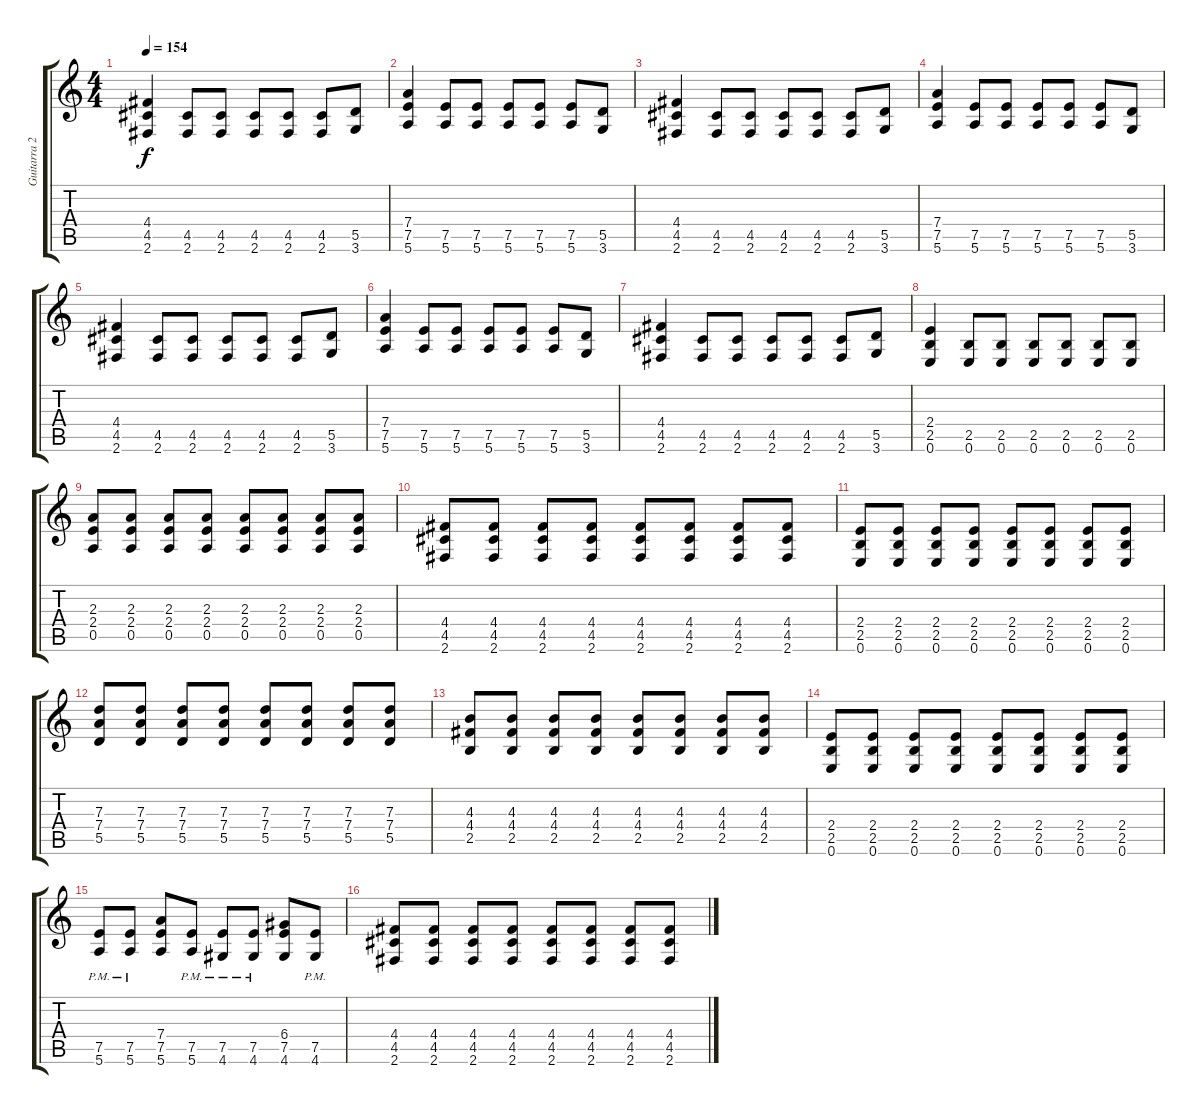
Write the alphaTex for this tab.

\track ("Guitarra 2" "Guitarra 2") {instrument distortionguitar}
\staff {score tabs}
\tuning (E4 B3 G3 D3 A2 E2) {hide}
\ts (4 4)
\tempo 154
\clef g2
\ks c
(4.4 4.5 2.6).4{dy f} (4.5 2.6).8 (4.5 2.6).8 (4.5 2.6).8 (4.5 2.6).8 (4.5 2.6).8 (5.5 3.6).8 |
(7.4 7.5 5.6).4 (7.5 5.6).8 (7.5 5.6).8 (7.5 5.6).8 (7.5 5.6).8 (7.5 5.6).8 (5.5 3.6).8 |
(4.4 4.5 2.6).4 (4.5 2.6).8 (4.5 2.6).8 (4.5 2.6).8 (4.5 2.6).8 (4.5 2.6).8 (5.5 3.6).8 |
(7.4 7.5 5.6).4 (7.5 5.6).8 (7.5 5.6).8 (7.5 5.6).8 (7.5 5.6).8 (7.5 5.6).8 (5.5 3.6).8 |
(4.4 4.5 2.6).4 (4.5 2.6).8 (4.5 2.6).8 (4.5 2.6).8 (4.5 2.6).8 (4.5 2.6).8 (5.5 3.6).8 |
(7.4 7.5 5.6).4 (7.5 5.6).8 (7.5 5.6).8 (7.5 5.6).8 (7.5 5.6).8 (7.5 5.6).8 (5.5 3.6).8 |
(4.4 4.5 2.6).4 (4.5 2.6).8 (4.5 2.6).8 (4.5 2.6).8 (4.5 2.6).8 (4.5 2.6).8 (5.5 3.6).8 |
(2.4 2.5 0.6).4 (2.5 0.6).8 (2.5 0.6).8 (2.5 0.6).8 (2.5 0.6).8 (2.5 0.6).8 (2.5 0.6).8 |
(2.3 2.4 0.5).8 (2.3 2.4 0.5).8 (2.3 2.4 0.5).8 (2.3 2.4 0.5).8 (2.3 2.4 0.5).8 (2.3 2.4 0.5).8 (2.3 2.4 0.5).8 (2.3 2.4 0.5).8 |
(4.4 4.5 2.6).8 (4.4 4.5 2.6).8 (4.4 4.5 2.6).8 (4.4 4.5 2.6).8 (4.4 4.5 2.6).8 (4.4 4.5 2.6).8 (4.4 4.5 2.6).8 (4.4 4.5 2.6).8 |
(2.4 2.5 0.6).8 (2.4 2.5 0.6).8 (2.4 2.5 0.6).8 (2.4 2.5 0.6).8 (2.4 2.5 0.6).8 (2.4 2.5 0.6).8 (2.4 2.5 0.6).8 (2.4 2.5 0.6).8 |
(7.3 7.4 5.5).8 (7.3 7.4 5.5).8 (7.3 7.4 5.5).8 (7.3 7.4 5.5).8 (7.3 7.4 5.5).8 (7.3 7.4 5.5).8 (7.3 7.4 5.5).8 (7.3 7.4 5.5).8 |
(4.3 4.4 2.5).8 (4.3 4.4 2.5).8 (4.3 4.4 2.5).8 (4.3 4.4 2.5).8 (4.3 4.4 2.5).8 (4.3 4.4 2.5).8 (4.3 4.4 2.5).8 (4.3 4.4 2.5).8 |
(2.4 2.5 0.6).8 (2.4 2.5 0.6).8 (2.4 2.5 0.6).8 (2.4 2.5 0.6).8 (2.4 2.5 0.6).8 (2.4 2.5 0.6).8 (2.4 2.5 0.6).8 (2.4 2.5 0.6).8 |
(7.5{pm} 5.6{pm}).8 (7.5{pm} 5.6{pm}).8 (7.4 7.5 5.6).8 (7.5{pm} 5.6{pm}).8 (7.5{pm} 4.6{pm}).8 (7.5{pm} 4.6{pm}).8 (6.4 7.5 4.6).8 (7.5{pm} 4.6{pm}).8 |
(4.4 4.5 2.6).8 (4.4 4.5 2.6).8 (4.4 4.5 2.6).8 (4.4 4.5 2.6).8 (4.4 4.5 2.6).8 (4.4 4.5 2.6).8 (4.4 4.5 2.6).8 (4.4 4.5 2.6).8
